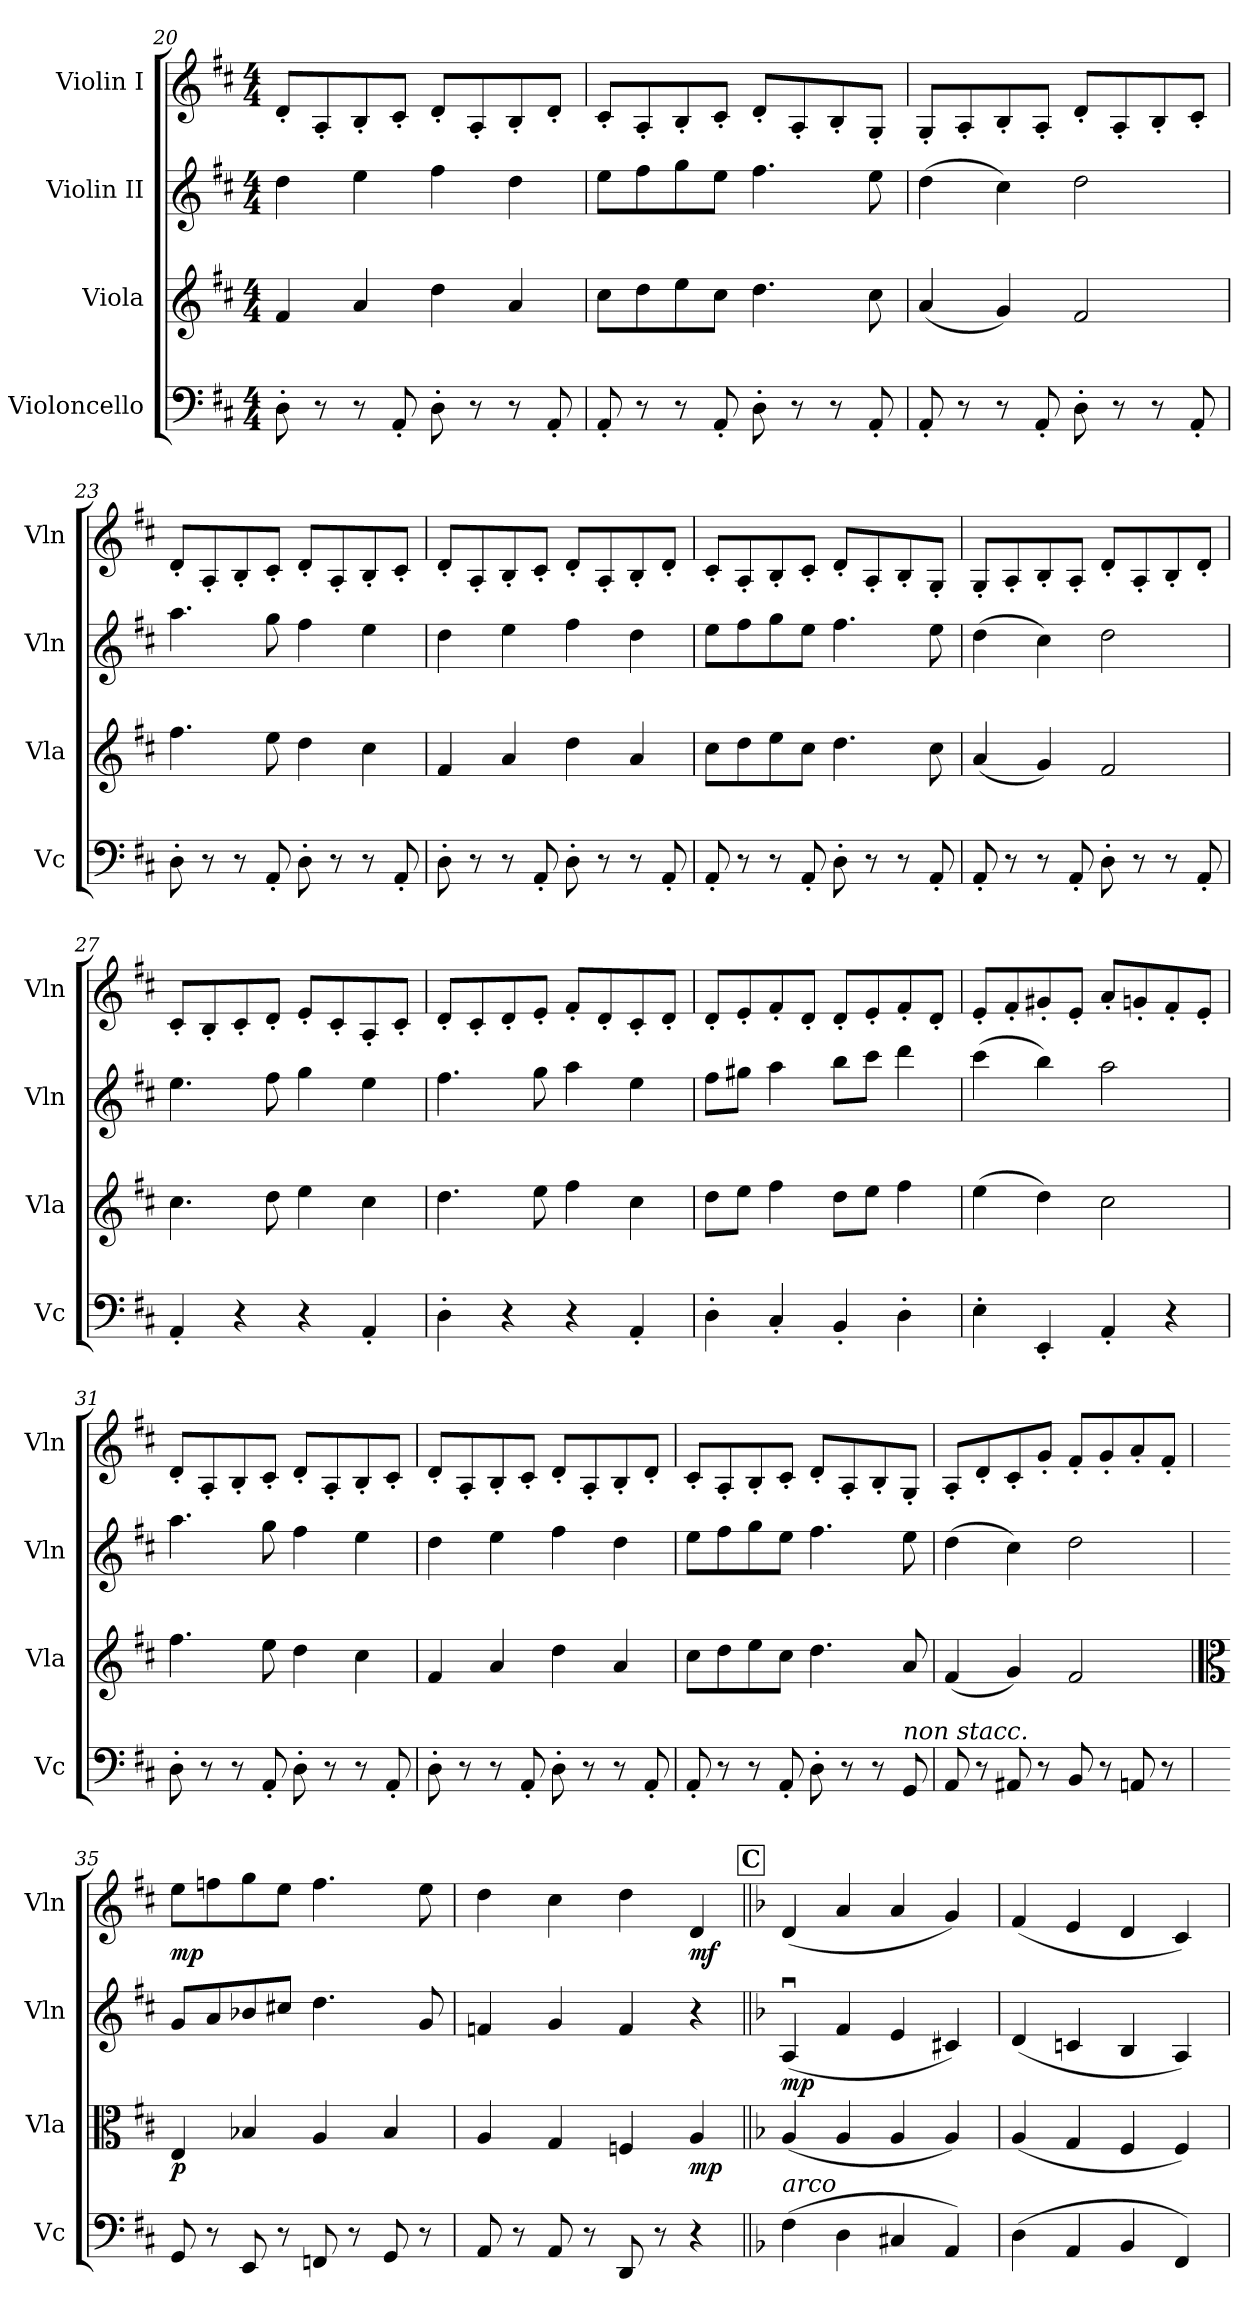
**kern	**kern	**dynam	**kern	**dynam	**kern	**dynam
*part4	*part3	*part3	*part2	*part2	*part1	*part1
*staff4	*staff3	*staff3	*staff2	*staff2	*staff1	*staff1
*I"Violoncello	*I"Viola	*	*I"Violin II	*	*I"Violin I	*
*I'Vc	*I'Vla	*	*I'Vln	*	*I'Vln	*
*clefF4	*clefG2	*	*clefG2	*	*clefG2	*
*k[f#c#]	*k[f#c#]	*	*k[f#c#]	*	*k[f#c#]	*
*M4/4	*M4/4	*	*M4/4	*	*M4/4	*
=20	=20	=20	=20	=20	=20	=20
8D'\	4f#/	.	4dd\	.	8d'/L	.
8r	.	.	.	.	8A'/	.
8r	4a/	.	4ee\	.	8B'/	.
8AA'/	.	.	.	.	8c#'/J	.
8D'\	4dd\	.	4ff#\	.	8d'/L	.
8r	.	.	.	.	8A'/	.
8r	4a/	.	4dd\	.	8B'/	.
8AA'/	.	.	.	.	8d'/J	.
!!LO:PB:g=z
=21	=21	=21	=21	=21	=21	=21
8AA'/	8cc#\L	.	8ee\L	.	8c#'/L	.
8r	8dd\	.	8ff#\	.	8A'/	.
8r	8ee\	.	8gg\	.	8B'/	.
8AA'/	8cc#\J	.	8ee\J	.	8c#'/J	.
8D'\	4.dd\	.	4.ff#\	.	8d'/L	.
8r	.	.	.	.	8A'/	.
8r	.	.	.	.	8B'/	.
8AA'/	8cc#\	.	8ee\	.	8G'/J	.
=22	=22	=22	=22	=22	=22	=22
8AA'/	(<4a/	.	(>4dd\	.	8G'/L	.
8r	.	.	.	.	8A'/	.
8r	4g/)	.	4cc#\)	.	8B'/	.
8AA'/	.	.	.	.	8A'/J	.
8D'\	2f#/	.	2dd\	.	8d'/L	.
8r	.	.	.	.	8A'/	.
8r	.	.	.	.	8B'/	.
8AA'/	.	.	.	.	8c#'/J	.
=23	=23	=23	=23	=23	=23	=23
8D'\	4.ff#\	.	4.aa\	.	8d'/L	.
8r	.	.	.	.	8A'/	.
8r	.	.	.	.	8B'/	.
8AA'/	8ee\	.	8gg\	.	8c#'/J	.
8D'\	4dd\	.	4ff#\	.	8d'/L	.
8r	.	.	.	.	8A'/	.
8r	4cc#\	.	4ee\	.	8B'/	.
8AA'/	.	.	.	.	8c#'/J	.
=24	=24	=24	=24	=24	=24	=24
8D'\	4f#/	.	4dd\	.	8d'/L	.
8r	.	.	.	.	8A'/	.
8r	4a/	.	4ee\	.	8B'/	.
8AA'/	.	.	.	.	8c#'/J	.
8D'\	4dd\	.	4ff#\	.	8d'/L	.
8r	.	.	.	.	8A'/	.
8r	4a/	.	4dd\	.	8B'/	.
8AA'/	.	.	.	.	8d'/J	.
=25	=25	=25	=25	=25	=25	=25
8AA'/	8cc#\L	.	8ee\L	.	8c#'/L	.
8r	8dd\	.	8ff#\	.	8A'/	.
8r	8ee\	.	8gg\	.	8B'/	.
8AA'/	8cc#\J	.	8ee\J	.	8c#'/J	.
8D'\	4.dd\	.	4.ff#\	.	8d'/L	.
8r	.	.	.	.	8A'/	.
8r	.	.	.	.	8B'/	.
8AA'/	8cc#\	.	8ee\	.	8G'/J	.
=26	=26	=26	=26	=26	=26	=26
8AA'/	(<4a/	.	(>4dd\	.	8G'/L	.
8r	.	.	.	.	8A'/	.
8r	4g/)	.	4cc#\)	.	8B'/	.
8AA'/	.	.	.	.	8A'/J	.
8D'\	2f#/	.	2dd\	.	8d'/L	.
8r	.	.	.	.	8A'/	.
8r	.	.	.	.	8B'/	.
8AA'/	.	.	.	.	8d'/J	.
!!LO:LB:g=z
=27	=27	=27	=27	=27	=27	=27
4AA'/	4.cc#\	.	4.ee\	.	8c#'/L	.
.	.	.	.	.	8B'/	.
4r	.	.	.	.	8c#'/	.
.	8dd\	.	8ff#\	.	8d'/J	.
4r	4ee\	.	4gg\	.	8e'/L	.
.	.	.	.	.	8c#'/	.
4AA'/	4cc#\	.	4ee\	.	8A'/	.
.	.	.	.	.	8c#'/J	.
=28	=28	=28	=28	=28	=28	=28
4D'\	4.dd\	.	4.ff#\	.	8d'/L	.
.	.	.	.	.	8c#'/	.
4r	.	.	.	.	8d'/	.
.	8ee\	.	8gg\	.	8e'/J	.
4r	4ff#\	.	4aa\	.	8f#'/L	.
.	.	.	.	.	8d'/	.
4AA'/	4cc#\	.	4ee\	.	8c#'/	.
.	.	.	.	.	8d'/J	.
=29	=29	=29	=29	=29	=29	=29
4D'\	8dd\L	.	8ff#\L	.	8d'/L	.
.	8ee\J	.	8gg#X\J	.	8e'/	.
4C#'/	4ff#\	.	4aa\	.	8f#'/	.
.	.	.	.	.	8d'/J	.
4BB'/	8dd\L	.	8bb\L	.	8d'/L	.
.	8ee\J	.	8ccc#\J	.	8e'/	.
4D'\	4ff#\	.	4ddd\	.	8f#'/	.
.	.	.	.	.	8d'/J	.
=30	=30	=30	=30	=30	=30	=30
4E'\	(>4ee\	.	(>4ccc#\	.	8e'/L	.
.	.	.	.	.	8f#'/	.
4EE'/	4dd\)	.	4bb\)	.	8g#X'/	.
.	.	.	.	.	8e'/J	.
4AA'/	2cc#\	.	2aa\	.	8a'/L	.
.	.	.	.	.	8gn'/	.
4r	.	.	.	.	8f#'/	.
.	.	.	.	.	8e'/J	.
=31	=31	=31	=31	=31	=31	=31
8D'\	4.ff#\	.	4.aa\	.	8d'/L	.
8r	.	.	.	.	8A'/	.
8r	.	.	.	.	8B'/	.
8AA'/	8ee\	.	8gg\	.	8c#'/J	.
8D'\	4dd\	.	4ff#\	.	8d'/L	.
8r	.	.	.	.	8A'/	.
8r	4cc#\	.	4ee\	.	8B'/	.
8AA'/	.	.	.	.	8c#'/J	.
=32	=32	=32	=32	=32	=32	=32
8D'\	4f#/	.	4dd\	.	8d'/L	.
8r	.	.	.	.	8A'/	.
8r	4a/	.	4ee\	.	8B'/	.
8AA'/	.	.	.	.	8c#'/J	.
8D'\	4dd\	.	4ff#\	.	8d'/L	.
8r	.	.	.	.	8A'/	.
8r	4a/	.	4dd\	.	8B'/	.
8AA'/	.	.	.	.	8d'/J	.
!!LO:PB:g=z
=33	=33	=33	=33	=33	=33	=33
8AA'/	8cc#\L	.	8ee\L	.	8c#'/L	.
8r	8dd\	.	8ff#\	.	8A'/	.
8r	8ee\	.	8gg\	.	8B'/	.
8AA'/	8cc#\J	.	8ee\J	.	8c#'/J	.
8D'\	4.dd\	.	4.ff#\	.	8d'/L	.
8r	.	.	.	.	8A'/	.
8r	.	.	.	.	8B'/	.
!LO:TX:a:i:t=non stacc.	!	!	!	!	!	!
8GG/	8a/	.	8ee\	.	8G'/J	.
=34	=34	=34	=34	=34	=34	=34
8AA/	(<4f#/	.	(>4dd\	.	8A'/L	.
8r	.	.	.	.	8d'/	.
8AA#X/	4g/)	.	4cc#\)	.	8c#'/	.
8r	.	.	.	.	8g'/J	.
8BB/	2f#/	.	2dd\	.	8f#'/L	.
8r	.	.	.	.	8g'/	.
8AAn/	.	.	.	.	8a'/	.
8r	.	.	.	.	8f#'/J	.
=35	=35	=35	=35	=35	=35	=35
*	*clefC3	*	*	*	*	*
!	!	!LO:DY:b	!	!	!	!LO:DY:b
8GG/	4E/	p	8g/L	.	8ee\L	mp
8r	.	.	8a/	.	8ffn\	.
8EE/	4B-X/	.	8b-X/	.	8gg\	.
8r	.	.	8cc#X/J	.	8ee\J	.
8FFn/	4A/	.	4.dd\	.	4.ff\	.
8r	.	.	.	.	.	.
8GG/	4B-/	.	.	.	.	.
8r	.	.	8g/	.	8ee\	.
=36	=36	=36	=36	=36	=36	=36
8AA/	4A/	.	4fn/	.	4dd\	.
8r	.	.	.	.	.	.
8AA/	4G/	.	4g/	.	4cc#\	.
8r	.	.	.	.	.	.
8DD/	4Fn/	.	4f/	.	4dd\	.
8r	.	.	.	.	.	.
!	!	!LO:DY:b	!	!	!	!LO:DY:b
4r	4A/	mp	4r	.	4d/	mf
!!LO:REH:place=s1:a:B:fs=14:t=C
=37||	=37||	=37||	=37||	=37||	=37||	=37||
*k[b-]	*k[b-]	*	*k[b-]	*	*k[b-]	*
!LO:TX:a:i:t=arco	!	!	!	!	!	!
!	!	!	!	!LO:DY:b	!	!
(>4F\	(<4A/	.	(<4Au/	mp	(<4d/	.
4D\	4A/	.	4f/	.	4a/	.
4C#X/	4A/	.	4e/	.	4a/	.
4AA/)	4A/)	.	4c#X/)	.	4g/)	.
=38	=38	=38	=38	=38	=38	=38
(>4D\	(<4A/	.	(<4d/	.	(<4f/	.
4AA/	4G/	.	4cn/	.	4e/	.
4BB-/	4F/	.	4B-/	.	4d/	.
4FF/)	4F/)	.	4A/)	.	4c/)	.
=	=	=	=	=	=	=
*-	*-	*-	*-	*-	*-	*-
